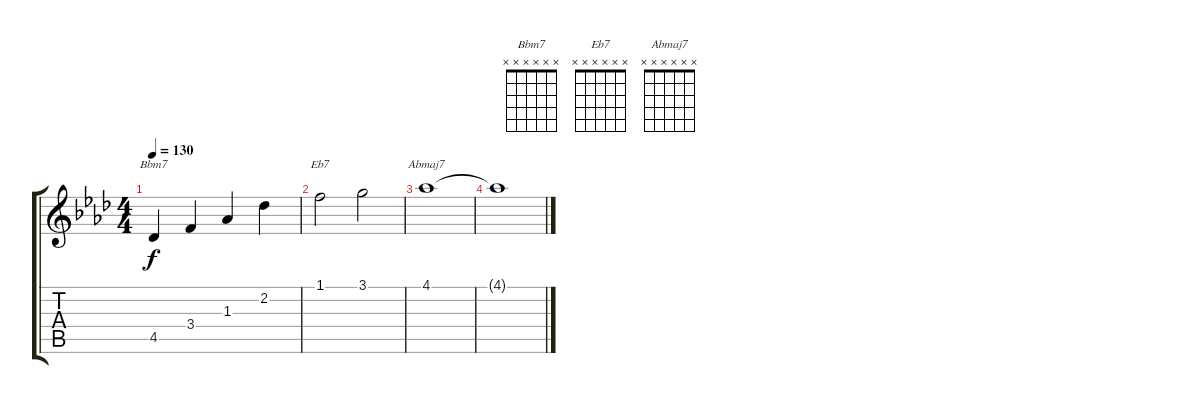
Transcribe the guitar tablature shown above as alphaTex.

\track "" {instrument acousticguitarnylon}
\staff {score tabs}
\tuning (E4 B3 G3 D3 A2 E2) {hide}
\chord ("Bbm7" x x x x x x)
\chord ("Eb7" x x x x x x)
\chord ("Abmaj7" x x x x x x)
\ts (4 4)
\tempo 130
\clef g2
\ks fminor
4.5.4{ch "Bbm7" dy f} 3.4.4 1.3.4 2.2.4 |
1.1.2{ch "Eb7"} 3.1.2 |
4.1.1{ch "Abmaj7"} |
4.1{t}.1
